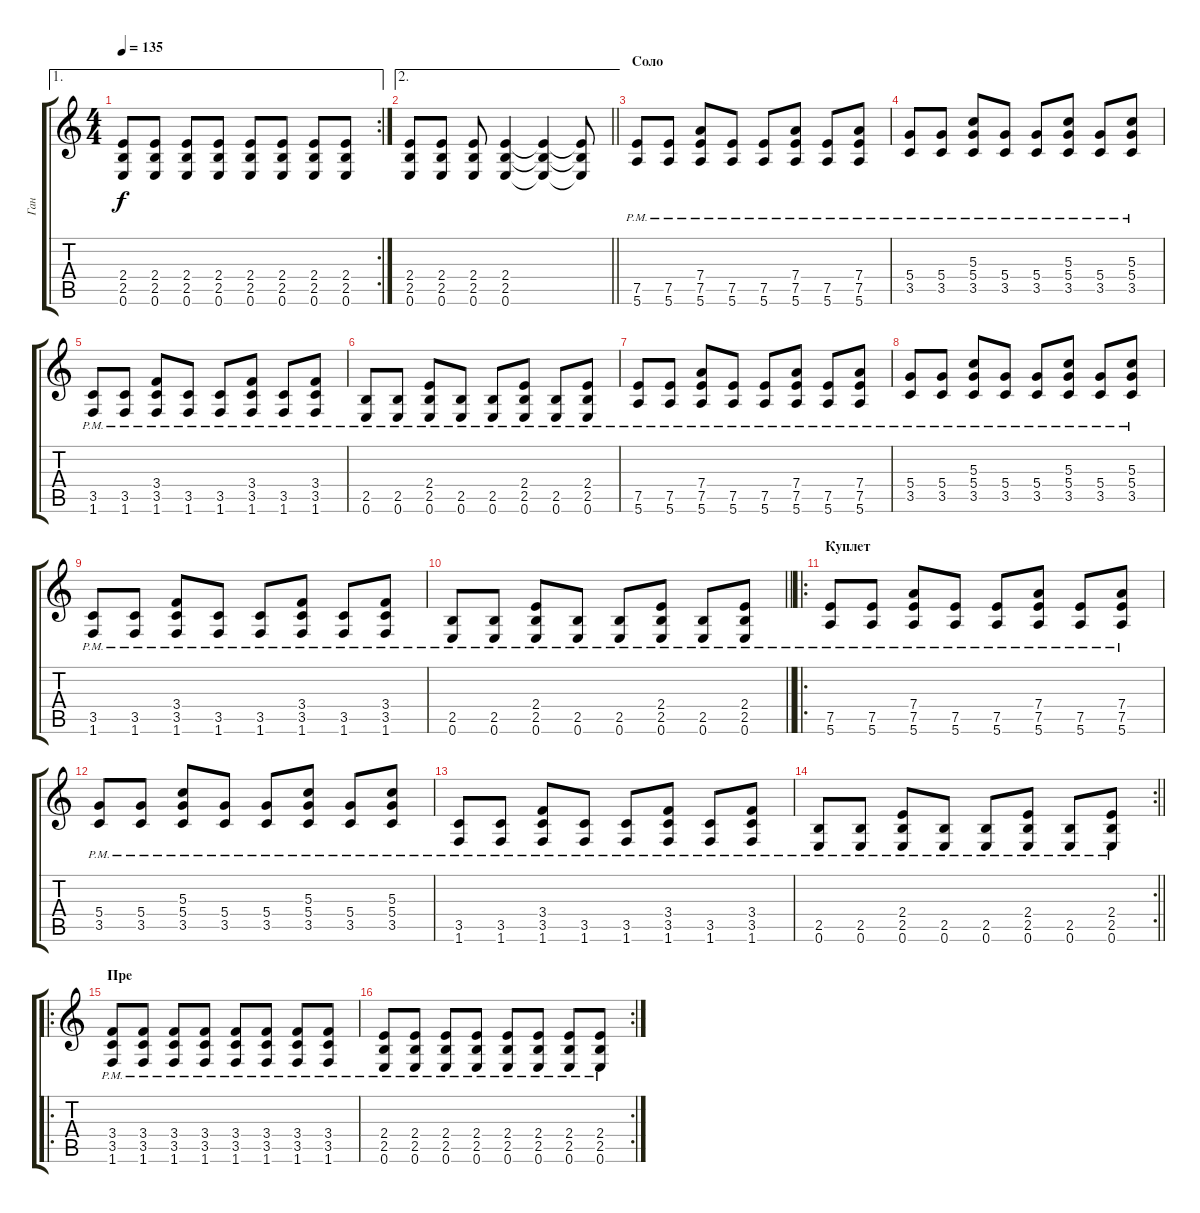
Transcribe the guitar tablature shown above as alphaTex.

\track ("Ган" "Ган") {instrument overdrivenguitar}
\staff {score tabs}
\tuning (E4 B3 G3 D3 A2 E2) {hide}
\ae 1
\rc 2
\ts (4 4)
\tempo 135
\clef g2
\ks c
(2.4 2.5 0.6).8{dy f} (2.4 2.5 0.6).8 (2.4 2.5 0.6).8 (2.4 2.5 0.6).8 (2.4 2.5 0.6).8 (2.4 2.5 0.6).8 (2.4 2.5 0.6).8 (2.4 2.5 0.6).8 |
\ae 2
\barLineRight lightlight
(2.4 2.5 0.6).8 (2.4 2.5 0.6).8 (2.4 2.5 0.6).8 (2.4 2.5 0.6).4 (2.4{t} 2.5{t} 0.6{t}).4 (2.4{t} 2.5{t} 0.6{t}).8 |
\section ("" "Соло")
(7.5{pm} 5.6{pm}).8 (7.5{pm} 5.6{pm}).8 (7.4{pm} 7.5{pm} 5.6{pm}).8 (7.5{pm} 5.6{pm}).8 (7.5{pm} 5.6{pm}).8 (7.4{pm} 7.5{pm} 5.6{pm}).8 (7.5{pm} 5.6{pm}).8 (7.4{pm} 7.5{pm} 5.6{pm}).8 |
(5.4{pm} 3.5{pm}).8 (5.4{pm} 3.5{pm}).8 (5.3{pm} 5.4{pm} 3.5{pm}).8 (5.4{pm} 3.5{pm}).8 (5.4{pm} 3.5{pm}).8 (5.3{pm} 5.4{pm} 3.5{pm}).8 (5.4{pm} 3.5{pm}).8 (5.3{pm} 5.4{pm} 3.5{pm}).8 |
(3.5{pm} 1.6{pm}).8 (3.5{pm} 1.6{pm}).8 (3.4{pm} 3.5{pm} 1.6{pm}).8 (3.5{pm} 1.6{pm}).8 (3.5{pm} 1.6{pm}).8 (3.4{pm} 3.5{pm} 1.6{pm}).8 (3.5{pm} 1.6{pm}).8 (3.4{pm} 3.5{pm} 1.6{pm}).8 |
(2.5{pm} 0.6{pm}).8 (2.5{pm} 0.6{pm}).8 (2.4{pm} 2.5{pm} 0.6{pm}).8 (2.5{pm} 0.6{pm}).8 (2.5{pm} 0.6{pm}).8 (2.4{pm} 2.5{pm} 0.6{pm}).8 (2.5{pm} 0.6{pm}).8 (2.4{pm} 2.5{pm} 0.6{pm}).8 |
(7.5{pm} 5.6{pm}).8 (7.5{pm} 5.6{pm}).8 (7.4{pm} 7.5{pm} 5.6{pm}).8 (7.5{pm} 5.6{pm}).8 (7.5{pm} 5.6{pm}).8 (7.4{pm} 7.5{pm} 5.6{pm}).8 (7.5{pm} 5.6{pm}).8 (7.4{pm} 7.5{pm} 5.6{pm}).8 |
(5.4{pm} 3.5{pm}).8 (5.4{pm} 3.5{pm}).8 (5.3{pm} 5.4{pm} 3.5{pm}).8 (5.4{pm} 3.5{pm}).8 (5.4{pm} 3.5{pm}).8 (5.3{pm} 5.4{pm} 3.5{pm}).8 (5.4{pm} 3.5{pm}).8 (5.3{pm} 5.4{pm} 3.5{pm}).8 |
(3.5{pm} 1.6{pm}).8 (3.5{pm} 1.6{pm}).8 (3.4{pm} 3.5{pm} 1.6{pm}).8 (3.5{pm} 1.6{pm}).8 (3.5{pm} 1.6{pm}).8 (3.4{pm} 3.5{pm} 1.6{pm}).8 (3.5{pm} 1.6{pm}).8 (3.4{pm} 3.5{pm} 1.6{pm}).8 |
\barLineRight lightlight
(2.5{pm} 0.6{pm}).8 (2.5{pm} 0.6{pm}).8 (2.4{pm} 2.5{pm} 0.6{pm}).8 (2.5{pm} 0.6{pm}).8 (2.5{pm} 0.6{pm}).8 (2.4{pm} 2.5{pm} 0.6{pm}).8 (2.5{pm} 0.6{pm}).8 (2.4{pm} 2.5{pm} 0.6{pm}).8 |
\ro
\section ("" "Куплет")
(7.5{pm} 5.6{pm}).8 (7.5{pm} 5.6{pm}).8 (7.4{pm} 7.5{pm} 5.6{pm}).8 (7.5{pm} 5.6{pm}).8 (7.5{pm} 5.6{pm}).8 (7.4{pm} 7.5{pm} 5.6{pm}).8 (7.5{pm} 5.6{pm}).8 (7.4{pm} 7.5{pm} 5.6{pm}).8 |
(5.4{pm} 3.5{pm}).8 (5.4{pm} 3.5{pm}).8 (5.3{pm} 5.4{pm} 3.5{pm}).8 (5.4{pm} 3.5{pm}).8 (5.4{pm} 3.5{pm}).8 (5.3{pm} 5.4{pm} 3.5{pm}).8 (5.4{pm} 3.5{pm}).8 (5.3{pm} 5.4{pm} 3.5{pm}).8 |
(3.5{pm} 1.6{pm}).8 (3.5{pm} 1.6{pm}).8 (3.4{pm} 3.5{pm} 1.6{pm}).8 (3.5{pm} 1.6{pm}).8 (3.5{pm} 1.6{pm}).8 (3.4{pm} 3.5{pm} 1.6{pm}).8 (3.5{pm} 1.6{pm}).8 (3.4{pm} 3.5{pm} 1.6{pm}).8 |
\rc 2
\barLineRight lightlight
(2.5{pm} 0.6{pm}).8 (2.5{pm} 0.6{pm}).8 (2.4{pm} 2.5{pm} 0.6{pm}).8 (2.5{pm} 0.6{pm}).8 (2.5{pm} 0.6{pm}).8 (2.4{pm} 2.5{pm} 0.6{pm}).8 (2.5{pm} 0.6{pm}).8 (2.4{pm} 2.5{pm} 0.6{pm}).8 |
\ro
\section ("" "Пре")
(3.4{pm} 3.5{pm} 1.6{pm}).8 (3.4{pm} 3.5{pm} 1.6{pm}).8 (3.4{pm} 3.5{pm} 1.6{pm}).8 (3.4{pm} 3.5{pm} 1.6{pm}).8 (3.4{pm} 3.5{pm} 1.6{pm}).8 (3.4{pm} 3.5{pm} 1.6{pm}).8 (3.4{pm} 3.5{pm} 1.6{pm}).8 (3.4 3.5 1.6{pm}).8 |
\rc 2
(2.4{pm} 2.5{pm} 0.6{pm}).8 (2.4{pm} 2.5{pm} 0.6{pm}).8 (2.4{pm} 2.5{pm} 0.6{pm}).8 (2.4{pm} 2.5{pm} 0.6{pm}).8 (2.4{pm} 2.5{pm} 0.6{pm}).8 (2.4{pm} 2.5{pm} 0.6{pm}).8 (2.4{pm} 2.5{pm} 0.6{pm}).8 (2.4{pm} 2.5{pm} 0.6{pm}).8
